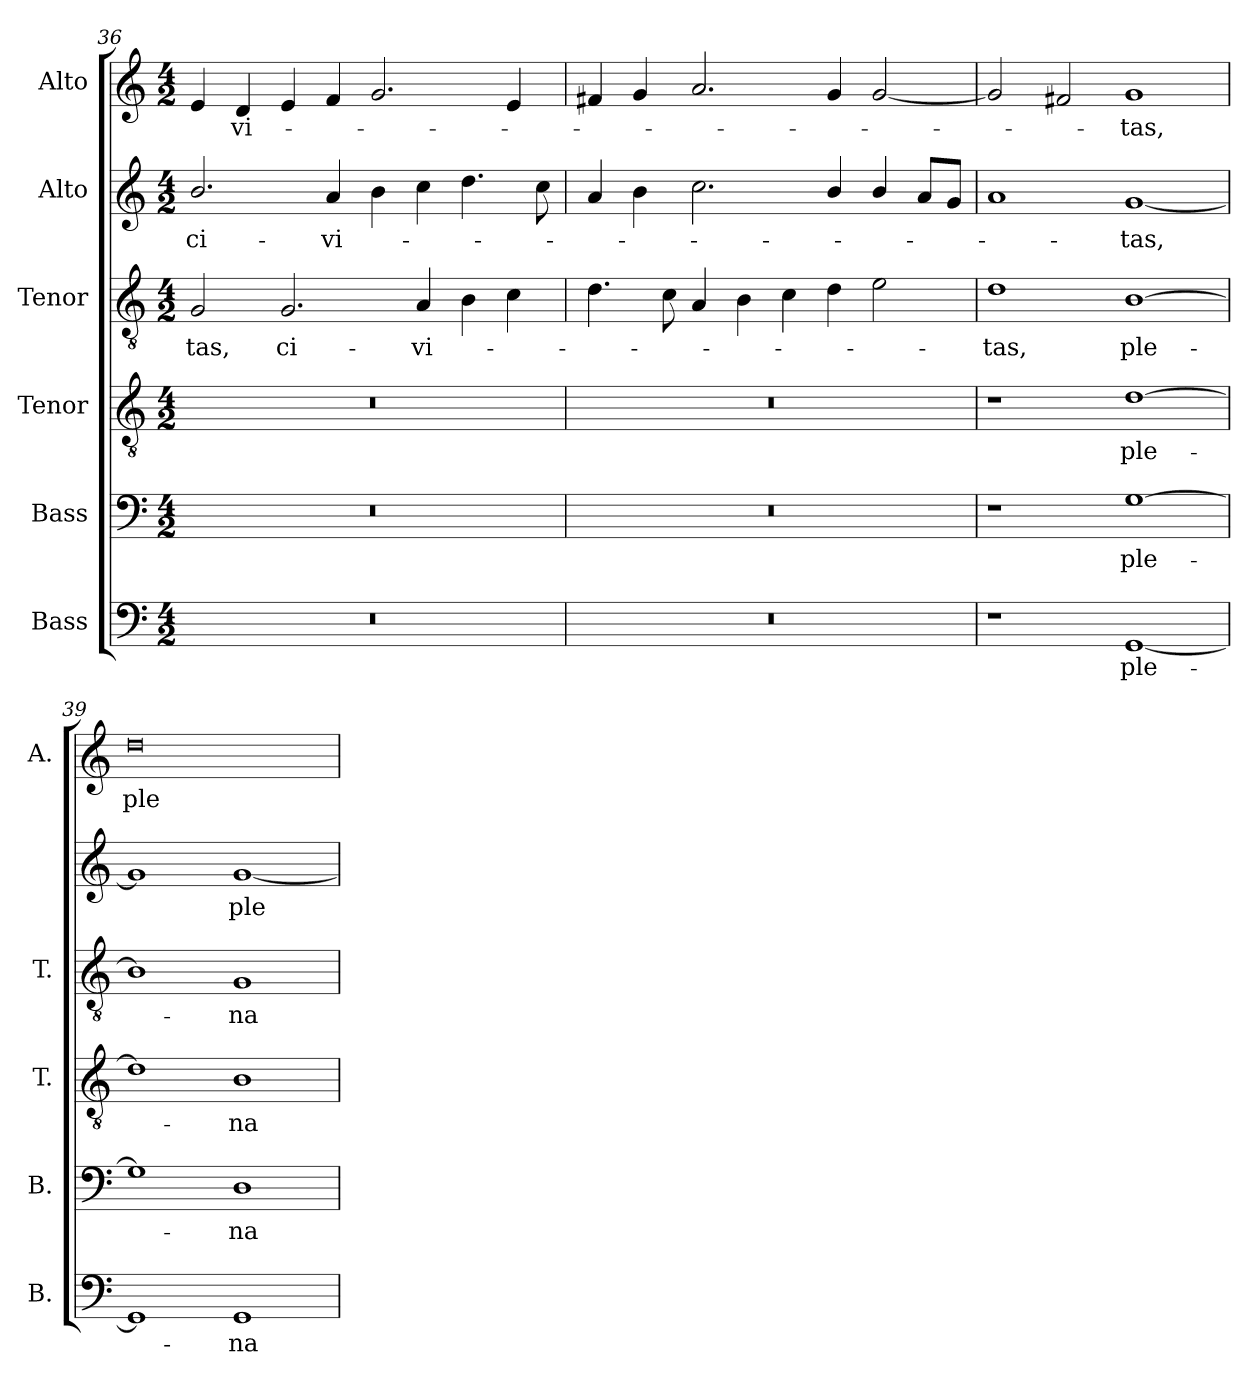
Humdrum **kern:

**kern	**text	**kern	**text	**kern	**text	**kern	**text	**kern	**text	**kern	**text
*part6	*part6	*part5	*part5	*part4	*part4	*part3	*part3	*part2	*part2	*part1	*part1
*staff6	*staff6	*staff5	*staff5	*staff4	*staff4	*staff3	*staff3	*staff2	*staff2	*staff1	*staff1
*I"Bass	*	*I"Bass	*	*I"Tenor	*	*I"Tenor	*	*I"Alto	*	*I"Alto	*
*I'B.	*	*I'B.	*	*I'T.	*	*I'T.	*	*	*	*I'A.	*
!!LO:LB:g=z
*clefF4	*	*clefF4	*	*clefGv2	*	*clefGv2	*	*clefG2	*	*clefG2	*
*	*	*	*	*ITrd7c12	*	*ITrd7c12	*	*	*	*	*
*k[]	*	*k[]	*	*k[]	*	*k[]	*	*k[]	*	*k[]	*
*C:	*	*C:	*	*C:	*	*C:	*	*C:	*	*C:	*
*M4/2	*	*M4/2	*	*M4/2	*	*M4/2	*	*M4/2	*	*M4/2	*
=36	=36	=36	=36	=36	=36	=36	=36	=36	=36	=36	=36
!LO:N:vis=1	!	!LO:N:vis=1	!	!LO:N:vis=1	!	!	!	!	!	!	!
!	!	!	!	!	!	!	!LO:LY:b:color=#000000	!	!	!	!
!	!	!	!	!	!	!	!	!	!LO:LY:b:color=#000000	!	!
0r	.	0r	.	0r	.	2GGi/	-tas,	2.bi/	ci-	4ei/	.
!	!	!	!	!	!	!	!	!	!	!	!LO:LY:b:color=#000000
.	.	.	.	.	.	.	.	.	.	4di/	-vi-
!	!	!	!	!	!	!	!LO:LY:b:color=#000000	!	!	!	!
.	.	.	.	.	.	2.GGi/	ci-	.	.	4ei/	.
!	!	!	!	!	!	!	!	!	!LO:LY:b:color=#000000	!	!
.	.	.	.	.	.	.	.	4ai/	-vi-	4fi/	.
.	.	.	.	.	.	.	.	4bi\	.	2.gi/	.
!	!	!	!	!	!	!	!LO:LY:b:color=#000000	!	!	!	!
.	.	.	.	.	.	4AAi/	-vi-	4cci\	.	.	.
.	.	.	.	.	.	4BBi\	.	4.ddi\	.	.	.
.	.	.	.	.	.	4Ci\	.	.	.	4ei/	.
.	.	.	.	.	.	.	.	8cci\	.	.	.
=37	=37	=37	=37	=37	=37	=37	=37	=37	=37	=37	=37
!LO:N:vis=1	!	!LO:N:vis=1	!	!LO:N:vis=1	!	!	!	!	!	!	!
0r	.	0r	.	0r	.	4.Di\	.	4ai/	.	4f#Xi/	.
.	.	.	.	.	.	.	.	4bi\	.	4gi/	.
.	.	.	.	.	.	8Ci\	.	.	.	.	.
.	.	.	.	.	.	4AAi/	.	2.cci\	.	2.ai/	.
.	.	.	.	.	.	4BBi\	.	.	.	.	.
.	.	.	.	.	.	4Ci\	.	.	.	.	.
.	.	.	.	.	.	4Di\	.	4bi/	.	4gi/	.
.	.	.	.	.	.	2Ei\	.	4bi/	.	[2gi/	.
.	.	.	.	.	.	.	.	8ai/L	.	.	.
.	.	.	.	.	.	.	.	8gi/J	.	.	.
=38	=38	=38	=38	=38	=38	=38	=38	=38	=38	=38	=38
!	!	!	!	!	!	!	!LO:LY:b:color=#000000	!	!	!	!
1r	.	1r	.	1r	.	1Di	-tas,	1ai	.	2gi/]	.
.	.	.	.	.	.	.	.	.	.	2f#i/	.
!	!LO:LY:b:color=#000000	!	!	!	!	!	!	!	!	!	!
!	!	!	!LO:LY:b:color=#000000	!	!	!	!	!	!	!	!
!	!	!	!	!	!LO:LY:b:color=#000000	!	!	!	!	!	!
!	!	!	!	!	!	!	!LO:LY:b:color=#000000	!	!	!	!
!	!	!	!	!	!	!	!	!	!LO:LY:b:color=#000000	!	!
!	!	!	!	!	!	!	!	!	!	!	!LO:LY:b:color=#000000
[1GGi	ple-	[1Gi	ple-	[1Di	ple-	[1BBi	ple-	[1gi	-tas,	1gi	-tas,
=39	=39	=39	=39	=39	=39	=39	=39	=39	=39	=39	=39
!	!	!	!	!	!	!	!	!	!	!	!LO:LY:b:color=#000000
1GGi]	.	1Gi]	.	1Di]	.	1BBi]	.	1gi]	.	0ddi	ple-
!	!LO:LY:b:color=#000000	!	!	!	!	!	!	!	!	!	!
!	!	!	!LO:LY:b:color=#000000	!	!	!	!	!	!	!	!
!	!	!	!	!	!LO:LY:b:color=#000000	!	!	!	!	!	!
!	!	!	!	!	!	!	!LO:LY:b:color=#000000	!	!	!	!
!	!	!	!	!	!	!	!	!	!LO:LY:b:color=#000000	!	!
1GGi	-na	1Di	-na	1BBi	-na	1GGi	-na	[1gi	ple-	.	.
=	=	=	=	=	=	=	=	=	=	=	=
*-	*-	*-	*-	*-	*-	*-	*-	*-	*-	*-	*-
